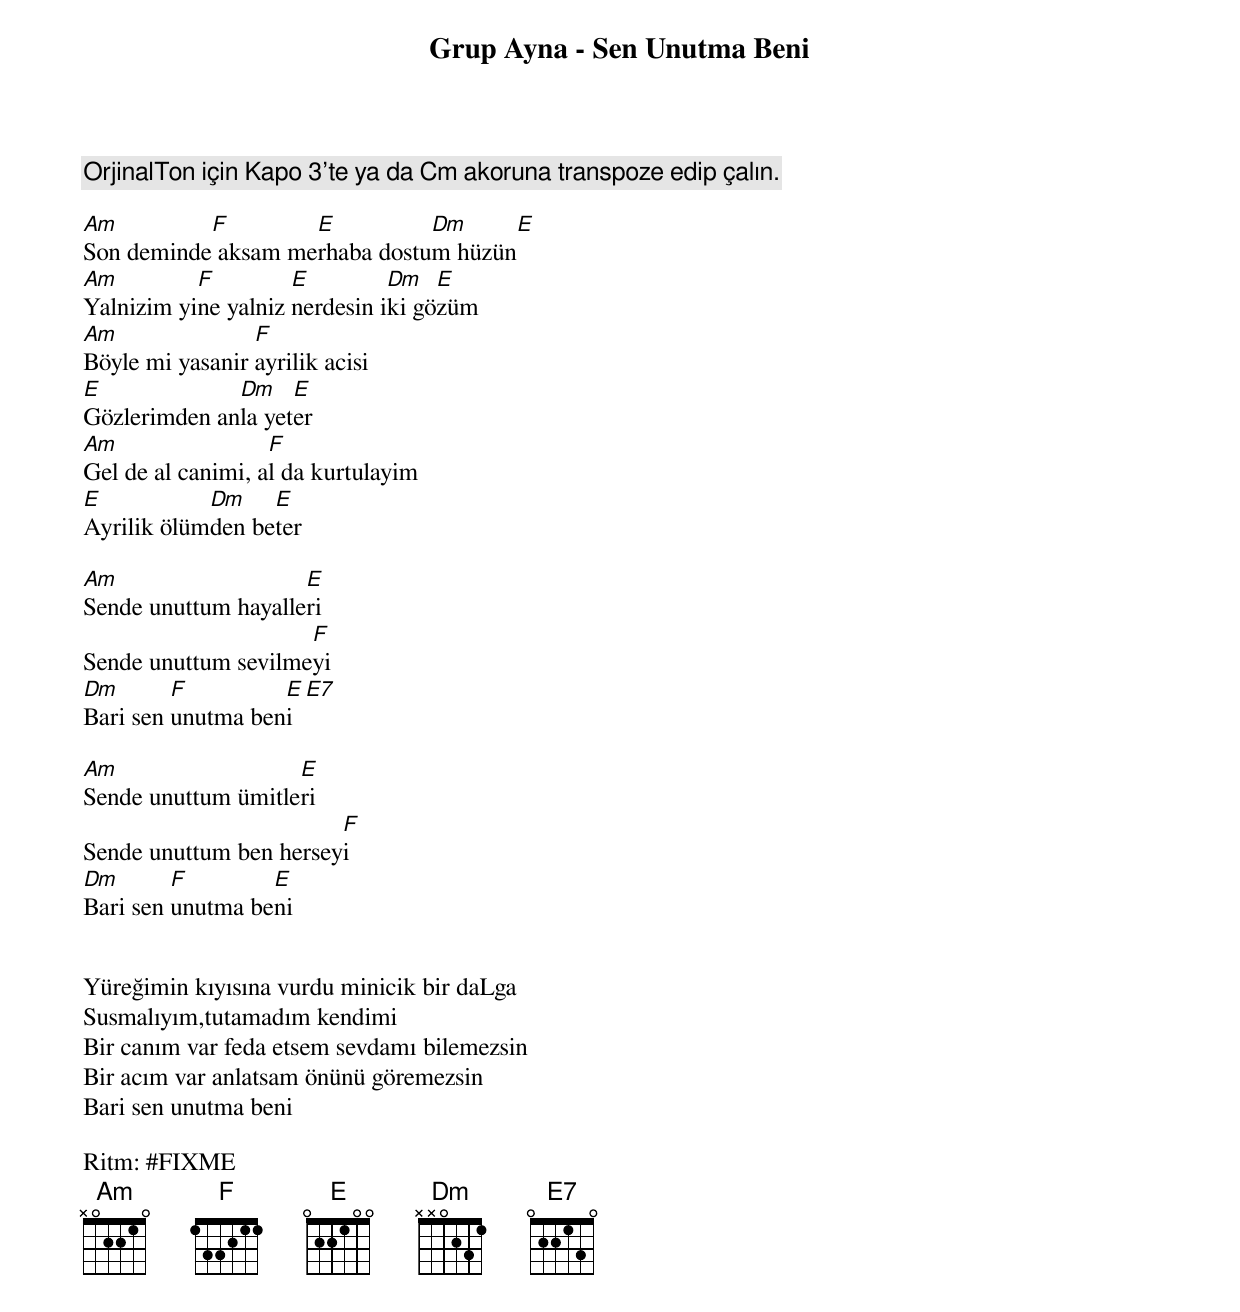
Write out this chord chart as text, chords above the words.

Grup Ayna - Sen Unutma Beni

OrjinalTon için Kapo 3'te ya da Cm akoruna transpoze edip çalın.

Am         F        E          Dm     E
Son deminde aksam merhaba dostum hüzün
Am         F         E         Dm   E
Yalnizim yine yalniz nerdesin iki gözüm
Am               F
Böyle mi yasanir ayrilik acisi
E             Dm    E
Gözlerimden anla yeter
Am                 F
Gel de al canimi, al da kurtulayim
E           Dm    E
Ayrilik ölümden beter

Am                   E
Sende unuttum hayalleri
                     F
Sende unuttum sevilmeyi
Dm       F         E        E7
Bari sen unutma beni

Am                  E
Sende unuttum ümitleri
                        F
Sende unuttum ben herseyi
Dm       F        E
Bari sen unutma beni


Yüreğimin kıyısına vurdu minicik bir daLga
Susmalıyım,tutamadım kendimi
Bir canım var feda etsem sevdamı bilemezsin
Bir acım var anlatsam önünü göremezsin
Bari sen unutma beni

Ritm: #FIXME
